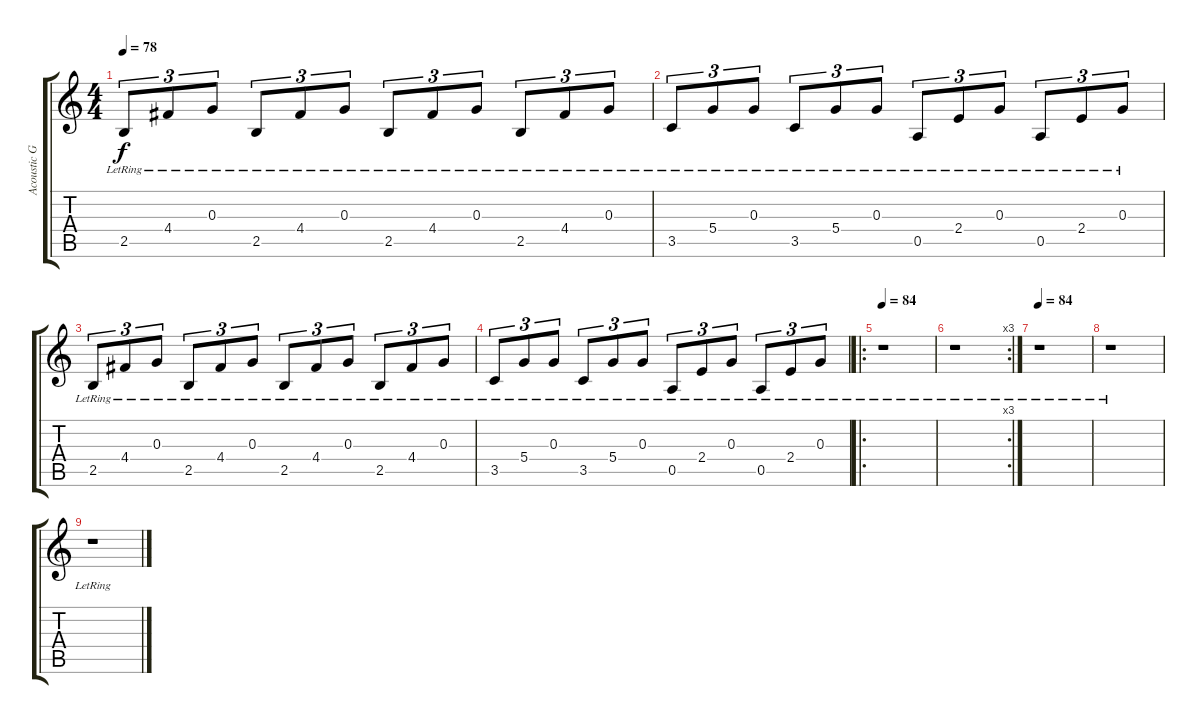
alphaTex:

\track ("Acoustic Guitar" "Acoustic G") {instrument acousticguitarsteel}
\staff {score tabs}
\tuning (E4 B3 G3 D3 A2 E2) {hide}
\ts (4 4)
\tempo 78
\clef g2
\ks c
2.5{lr}.8{tu (3 2) dy f} 4.4{lr}.8{tu (3 2)} 0.3{lr}.8{tu (3 2)} 2.5{lr}.8{tu (3 2)} 4.4{lr}.8{tu (3 2)} 0.3{lr}.8{tu (3 2)} 2.5{lr}.8{tu (3 2)} 4.4{lr}.8{tu (3 2)} 0.3{lr}.8{tu (3 2)} 2.5{lr}.8{tu (3 2)} 4.4{lr}.8{tu (3 2)} 0.3{lr}.8{tu (3 2)} |
3.5{lr}.8{tu (3 2)} 5.4{lr}.8{tu (3 2)} 0.3{lr}.8{tu (3 2)} 3.5{lr}.8{tu (3 2)} 5.4{lr}.8{tu (3 2)} 0.3{lr}.8{tu (3 2)} 0.5{lr}.8{tu (3 2)} 2.4{lr}.8{tu (3 2)} 0.3{lr}.8{tu (3 2)} 0.5{lr}.8{tu (3 2)} 2.4{lr}.8{tu (3 2)} 0.3{lr}.8{tu (3 2)} |
2.5{lr}.8{tu (3 2)} 4.4{lr}.8{tu (3 2)} 0.3{lr}.8{tu (3 2)} 2.5{lr}.8{tu (3 2)} 4.4{lr}.8{tu (3 2)} 0.3{lr}.8{tu (3 2)} 2.5{lr}.8{tu (3 2)} 4.4{lr}.8{tu (3 2)} 0.3{lr}.8{tu (3 2)} 2.5{lr}.8{tu (3 2)} 4.4{lr}.8{tu (3 2)} 0.3{lr}.8{tu (3 2)} |
3.5{lr}.8{tu (3 2)} 5.4{lr}.8{tu (3 2)} 0.3{lr}.8{tu (3 2)} 3.5{lr}.8{tu (3 2)} 5.4{lr}.8{tu (3 2)} 0.3{lr}.8{tu (3 2)} 0.5{lr}.8{tu (3 2)} 2.4{lr}.8{tu (3 2)} 0.3{lr}.8{tu (3 2)} 0.5{lr}.8{tu (3 2)} 2.4{lr}.8{tu (3 2)} 0.3{lr}.8{tu (3 2)} |
\ro
\tempo 84
r.1 |
\rc 3
r.1 |
\tempo 84
r.1 |
r.1 |
r.1
